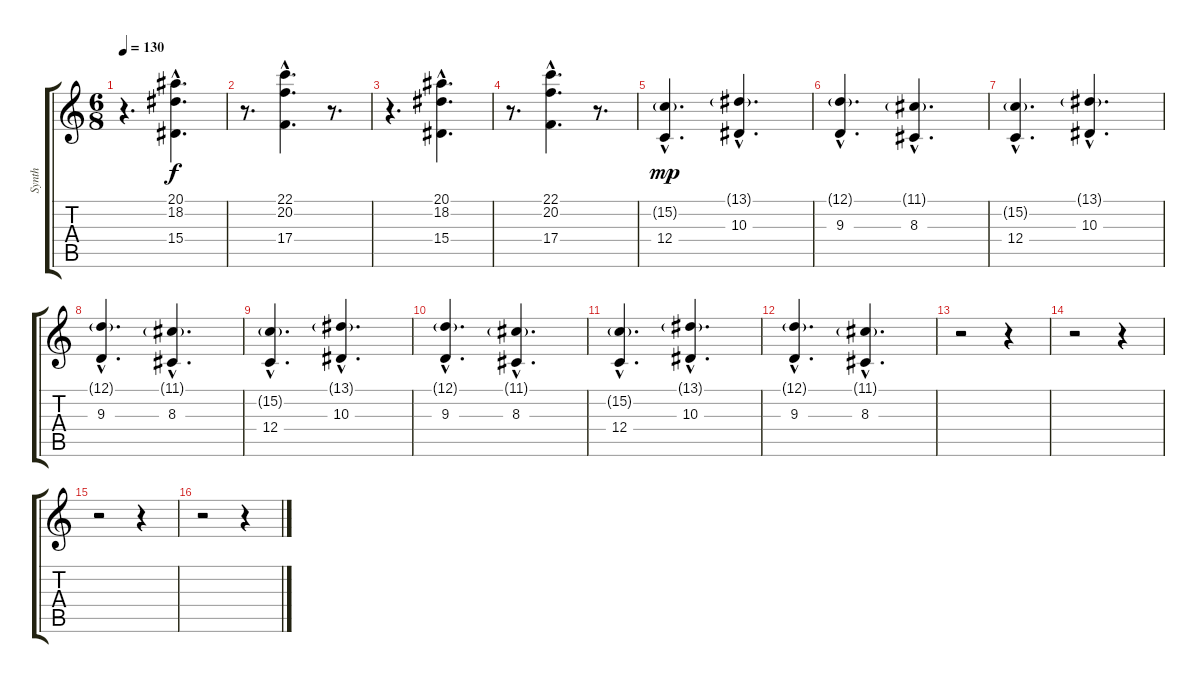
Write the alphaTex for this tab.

\track ("Synth" "Synth") {instrument orchestrahit}
\staff {score tabs}
\tuning (D4 A3 F3 C3 G2 C2) {hide}
\ts (6 8)
\tempo 130
\clef g2
\ks c
r.4{d dy f} (20.1{hac} 18.2{hac} 15.4{hac}).4{d} |
r.8{d} (22.1{hac} 20.2{hac} 17.4{hac}).4{d} r.8{d} |
r.4{d} (20.1{hac} 18.2{hac} 15.4{hac}).4{d} |
r.8{d} (22.1{hac} 20.2{hac} 17.4{hac}).4{d} r.8{d} |
\section ("" "")
(15.2{g hac} 12.4{hac}).4{d dy mp instrument choiraahs} (13.1{g hac} 10.3{hac}).4{d} |
(12.1{g hac} 9.3{hac}).4{d} (11.1{g hac} 8.3{hac}).4{d} |
(15.2{g hac} 12.4{hac}).4{d} (13.1{g hac} 10.3{hac}).4{d} |
(12.1{g hac} 9.3{hac}).4{d} (11.1{g hac} 8.3{hac}).4{d} |
(15.2{g hac} 12.4{hac}).4{d} (13.1{g hac} 10.3{hac}).4{d} |
(12.1{g hac} 9.3{hac}).4{d} (11.1{g hac} 8.3{hac}).4{d} |
(15.2{g hac} 12.4{hac}).4{d} (13.1{g hac} 10.3{hac}).4{d} |
(12.1{g hac} 9.3{hac}).4{d} (11.1{g hac} 8.3{hac}).4{d} |
r.2 r.4 |
r.2 r.4 |
r.2 r.4 |
r.2 r.4
